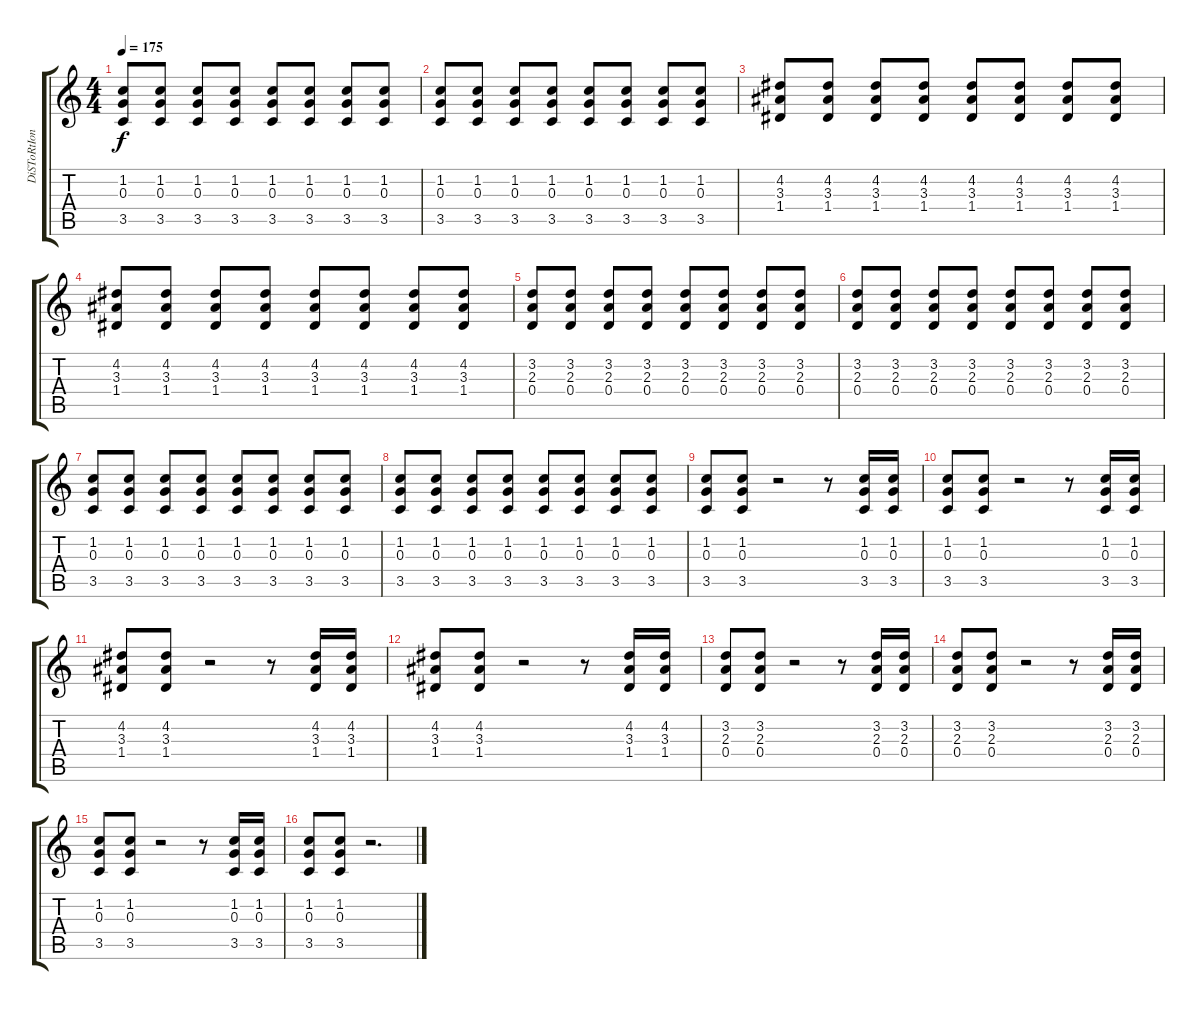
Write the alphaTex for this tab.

\track ("DiSToRtIon" "DiSToRtIon") {instrument distortionguitar}
\staff {score tabs}
\tuning (E4 B3 G3 D3 A2 E2) {hide}
\ts (4 4)
\tempo 175
\clef g2
\ks c
(1.2 0.3 3.5).8{dy f} (1.2 0.3 3.5).8 (1.2 0.3 3.5).8 (1.2 0.3 3.5).8 (1.2 0.3 3.5).8 (1.2 0.3 3.5).8 (1.2 0.3 3.5).8 (1.2 0.3 3.5).8 |
(1.2 0.3 3.5).8 (1.2 0.3 3.5).8 (1.2 0.3 3.5).8 (1.2 0.3 3.5).8 (1.2 0.3 3.5).8 (1.2 0.3 3.5).8 (1.2 0.3 3.5).8 (1.2 0.3 3.5).8 |
(4.2 3.3 1.4).8 (4.2 3.3 1.4).8 (4.2 3.3 1.4).8 (4.2 3.3 1.4).8 (4.2 3.3 1.4).8 (4.2 3.3 1.4).8 (4.2 3.3 1.4).8 (4.2 3.3 1.4).8 |
(4.2 3.3 1.4).8 (4.2 3.3 1.4).8 (4.2 3.3 1.4).8 (4.2 3.3 1.4).8 (4.2 3.3 1.4).8 (4.2 3.3 1.4).8 (4.2 3.3 1.4).8 (4.2 3.3 1.4).8 |
(3.2 2.3 0.4).8 (3.2 2.3 0.4).8 (3.2 2.3 0.4).8 (3.2 2.3 0.4).8 (3.2 2.3 0.4).8 (3.2 2.3 0.4).8 (3.2 2.3 0.4).8 (3.2 2.3 0.4).8 |
(3.2 2.3 0.4).8 (3.2 2.3 0.4).8 (3.2 2.3 0.4).8 (3.2 2.3 0.4).8 (3.2 2.3 0.4).8 (3.2 2.3 0.4).8 (3.2 2.3 0.4).8 (3.2 2.3 0.4).8 |
(1.2 0.3 3.5).8 (1.2 0.3 3.5).8 (1.2 0.3 3.5).8 (1.2 0.3 3.5).8 (1.2 0.3 3.5).8 (1.2 0.3 3.5).8 (1.2 0.3 3.5).8 (1.2 0.3 3.5).8 |
(1.2 0.3 3.5).8 (1.2 0.3 3.5).8 (1.2 0.3 3.5).8 (1.2 0.3 3.5).8 (1.2 0.3 3.5).8 (1.2 0.3 3.5).8 (1.2 0.3 3.5).8 (1.2 0.3 3.5).8 |
(1.2 0.3 3.5).8 (1.2 0.3 3.5).8 r.2 r.8 (1.2 0.3 3.5).16 (1.2 0.3 3.5).16 |
(1.2 0.3 3.5).8 (1.2 0.3 3.5).8 r.2 r.8 (1.2 0.3 3.5).16 (1.2 0.3 3.5).16 |
(4.2 3.3 1.4).8 (4.2 3.3 1.4).8 r.2 r.8 (4.2 3.3 1.4).16 (4.2 3.3 1.4).16 |
(4.2 3.3 1.4).8 (4.2 3.3 1.4).8 r.2 r.8 (4.2 3.3 1.4).16 (4.2 3.3 1.4).16 |
(3.2 2.3 0.4).8 (3.2 2.3 0.4).8 r.2 r.8 (3.2 2.3 0.4).16 (3.2 2.3 0.4).16 |
(3.2 2.3 0.4).8 (3.2 2.3 0.4).8 r.2 r.8 (3.2 2.3 0.4).16 (3.2 2.3 0.4).16 |
(1.2 0.3 3.5).8 (1.2 0.3 3.5).8 r.2 r.8 (1.2 0.3 3.5).16 (1.2 0.3 3.5).16 |
(1.2 0.3 3.5).8 (1.2 0.3 3.5).8 r.2{d}
